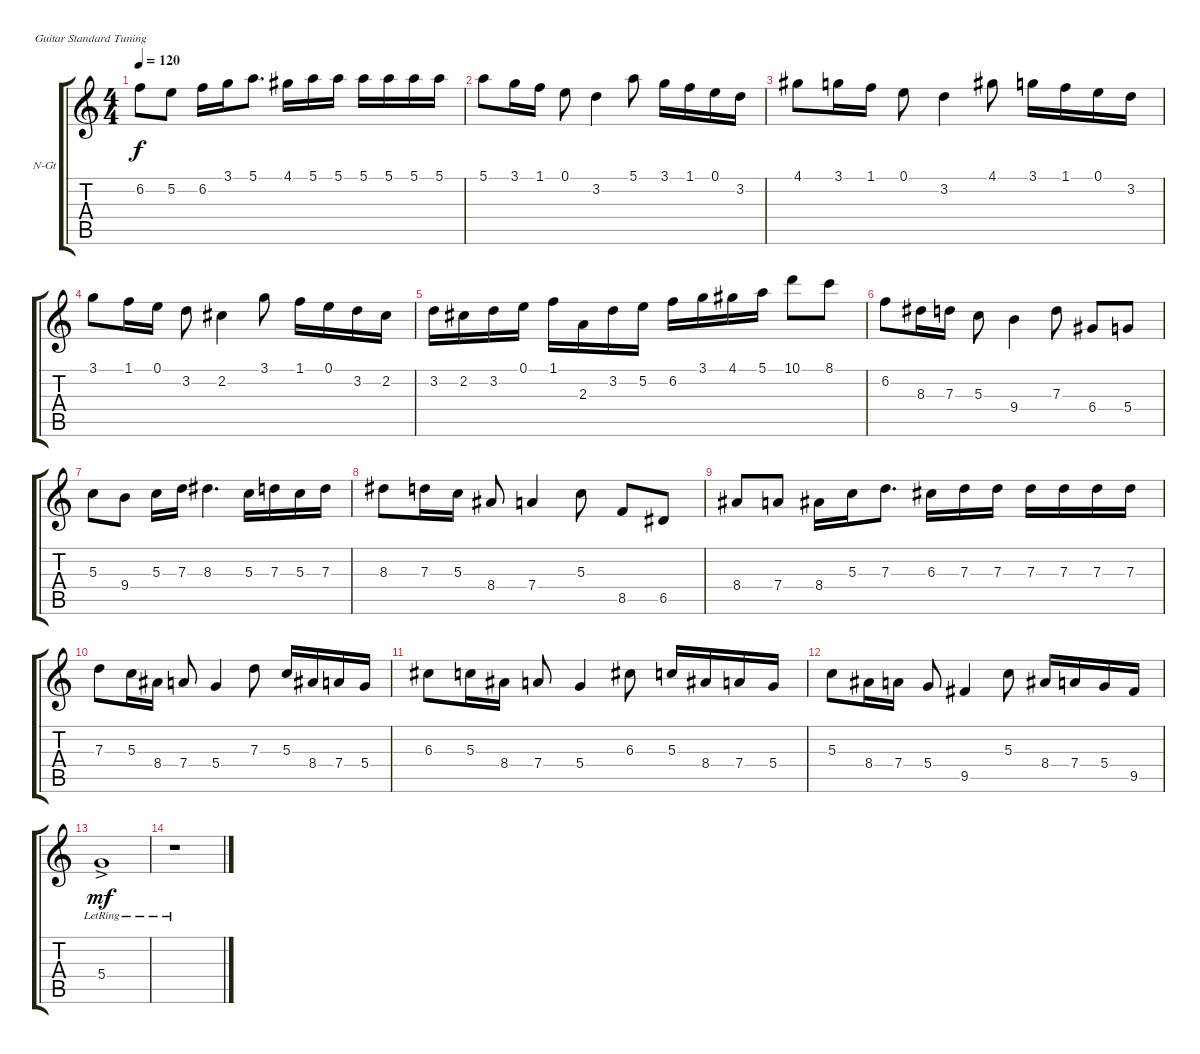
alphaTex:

\bracketExtendMode groupsimilarinstruments
\firstSystemTrackNameOrientation horizontal
\otherSystemsTrackNameOrientation horizontal
\track ("Pista 1" "N-Gt") {instrument acousticguitarnylon}
\staff {score tabs}
\tuning (E4 B3 G3 D3 A2 E2)
\ts (4 4)
\tempo 120
\clef g2
\ks c
6.2.8{dy f} 5.2.8 6.2.16 3.1.16 5.1.8{d} 4.1.16 5.1.16 5.1.16 5.1.16 5.1.16 5.1.16 5.1.16 |
5.1.8 3.1.16 1.1.16 0.1.8 3.2.4 5.1.8 3.1.16 1.1.16 0.1.16 3.2.16 |
4.1.8 3.1.16 1.1.16 0.1.8 3.2.4 4.1.8 3.1.16 1.1.16 0.1.16 3.2.16 |
3.1.8 1.1.16 0.1.16 3.2.8 2.2.4 3.1.8 1.1.16 0.1.16 3.2.16 2.2.16 |
3.2.16 2.2.16 3.2.16 0.1.16 1.1.16 2.3.16 3.2.16 5.2.16 6.2.16 3.1.16 4.1.16 5.1.16 10.1.8 8.1.8 |
6.2.8 8.3.16 7.3.16 5.3.8 9.4.4 7.3.8 6.4.8 5.4.8 |
5.3.8 9.4.8 5.3.16 7.3.16 8.3.4{d} 5.3.16 7.3.16 5.3.16 7.3.16 |
8.3.8 7.3.16 5.3.16 8.4.8 7.4.4 5.3.8 8.5.8 6.5.8 |
8.4.8 7.4.8 8.4.16 5.3.16 7.3.8{d} 6.3.16 7.3.16 7.3.16 7.3.16 7.3.16 7.3.16 7.3.16 |
7.3.8 5.3.16 8.4.16 7.4.8 5.4.4 7.3.8 5.3.16 8.4.16 7.4.16 5.4.16 |
6.3.8 5.3.16 8.4.16 7.4.8 5.4.4 6.3.8 5.3.16 8.4.16 7.4.16 5.4.16 |
5.3.8 8.4.16 7.4.16 5.4.8 9.5.4 5.3.8 8.4.16 7.4.16 5.4.16 9.5.16 |
5.4{ac lr}.1{dy mf} |
r.1
